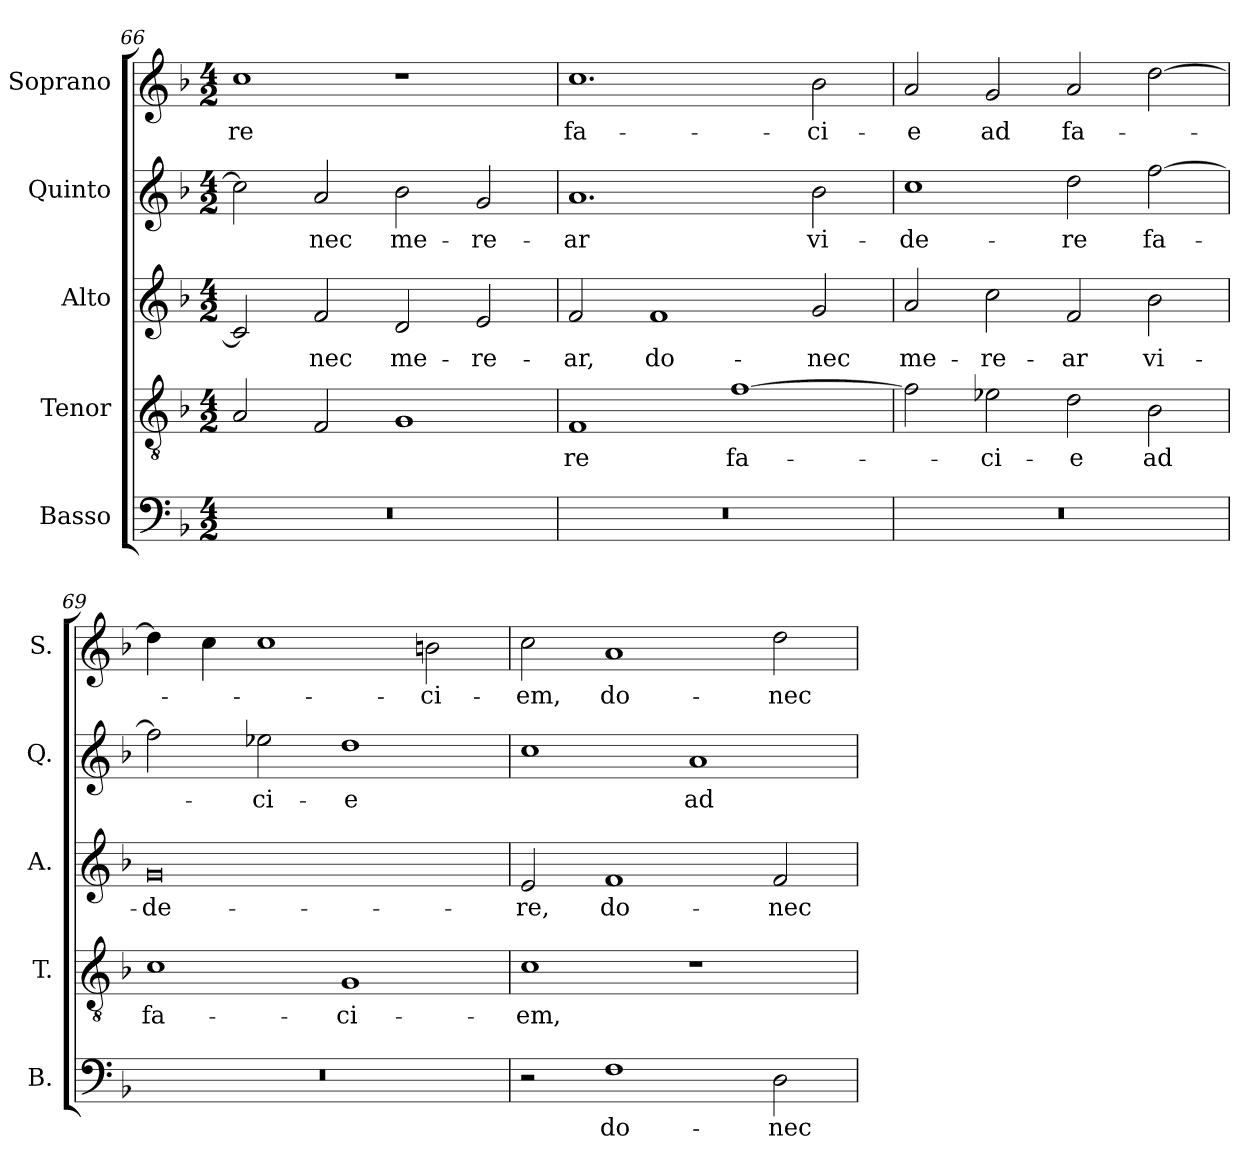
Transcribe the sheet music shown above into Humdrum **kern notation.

**kern	**text	**kern	**text	**kern	**text	**kern	**text	**kern	**text
*part5	*part5	*part4	*part4	*part3	*part3	*part2	*part2	*part1	*part1
*staff5	*staff5	*staff4	*staff4	*staff3	*staff3	*staff2	*staff2	*staff1	*staff1
*I"Basso	*	*I"Tenor	*	*I"Alto	*	*I"Quinto	*	*I"Soprano	*
*I'B.	*	*I'T.	*	*I'A.	*	*I'Q.	*	*I'S.	*
*clefF4	*	*clefGv2	*	*clefG2	*	*clefG2	*	*clefG2	*
*	*	*ITrd7c12	*	*	*	*	*	*	*
*k[b-]	*	*k[b-]	*	*k[b-]	*	*k[b-]	*	*k[b-]	*
*F:	*	*F:	*	*F:	*	*F:	*	*F:	*
*M4/2	*	*M4/2	*	*M4/2	*	*M4/2	*	*M4/2	*
=66	=66	=66	=66	=66	=66	=66	=66	=66	=66
!LO:N:vis=1	!	!	!	!	!	!	!	!	!
!	!	!	!	!	!	!	!	!	!LO:LY:b:color=#000000
0r	.	2AAi/	.	2ci/]	.	2cci\]	.	1cci	-re
!	!	!	!	!	!LO:LY:b:color=#000000	!	!	!	!
!	!	!	!	!	!	!	!LO:LY:b:color=#000000	!	!
.	.	2FFi/	.	2fi/	-nec	2ai/	-nec	.	.
!	!	!	!	!	!LO:LY:b:color=#000000	!	!	!	!
!	!	!	!	!	!	!	!LO:LY:b:color=#000000	!	!
.	.	1GGi	.	2di/	me-	2b-i\	me-	1r	.
!	!	!	!	!	!LO:LY:b:color=#000000	!	!	!	!
!	!	!	!	!	!	!	!LO:LY:b:color=#000000	!	!
.	.	.	.	2ei/	-re-	2gi/	-re-	.	.
=67	=67	=67	=67	=67	=67	=67	=67	=67	=67
!LO:N:vis=1	!	!	!	!	!	!	!	!	!
!	!	!	!LO:LY:b:color=#000000	!	!	!	!	!	!
!	!	!	!	!	!LO:LY:b:color=#000000	!	!	!	!
!	!	!	!	!	!	!	!LO:LY:b:color=#000000	!	!
!	!	!	!	!	!	!	!	!	!LO:LY:b:color=#000000
0r	.	1FFi	-re	2fi/	-ar,	1.ai	-ar	1.cci	fa-
!	!	!	!	!	!LO:LY:b:color=#000000	!	!	!	!
.	.	.	.	1fi	do-	.	.	.	.
!	!	!	!LO:LY:b:color=#000000	!	!	!	!	!	!
.	.	[1Fi	fa-	.	.	.	.	.	.
!	!	!	!	!	!LO:LY:b:color=#000000	!	!	!	!
!	!	!	!	!	!	!	!LO:LY:b:color=#000000	!	!
!	!	!	!	!	!	!	!	!	!LO:LY:b:color=#000000
.	.	.	.	2gi/	-nec	2b-i\	vi-	2b-i\	-ci-
=68	=68	=68	=68	=68	=68	=68	=68	=68	=68
!LO:N:vis=1	!	!	!	!	!	!	!	!	!
!	!	!	!	!	!LO:LY:b:color=#000000	!	!	!	!
!	!	!	!	!	!	!	!LO:LY:b:color=#000000	!	!
!	!	!	!	!	!	!	!	!	!LO:LY:b:color=#000000
0r	.	2Fi\]	.	2ai/	me-	1cci	-de-	2ai/	-e
!	!	!	!LO:LY:b:color=#000000	!	!	!	!	!	!
!	!	!	!	!	!LO:LY:b:color=#000000	!	!	!	!
!	!	!	!	!	!	!	!	!	!LO:LY:b:color=#000000
.	.	2E-Xi\	-ci-	2cci\	-re-	.	.	2gi/	ad
!	!	!	!LO:LY:b:color=#000000	!	!	!	!	!	!
!	!	!	!	!	!LO:LY:b:color=#000000	!	!	!	!
!	!	!	!	!	!	!	!LO:LY:b:color=#000000	!	!
!	!	!	!	!	!	!	!	!	!LO:LY:b:color=#000000
.	.	2Di\	-e	2fi/	-ar	2ddi\	-re	2ai/	fa-
!	!	!	!LO:LY:b:color=#000000	!	!	!	!	!	!
!	!	!	!	!	!LO:LY:b:color=#000000	!	!	!	!
!	!	!	!	!	!	!	!LO:LY:b:color=#000000	!	!
.	.	2BB-i\	ad	2b-i\	vi-	[2ffi\	fa-	[2ddi\	.
!!LO:PB:g=z
=69	=69	=69	=69	=69	=69	=69	=69	=69	=69
!LO:N:vis=1	!	!	!	!	!	!	!	!	!
!	!	!	!LO:LY:b:color=#000000	!	!	!	!	!	!
!	!	!	!	!	!LO:LY:b:color=#000000	!	!	!	!
0r	.	1Ci	fa-	0gi	-de-	2ffi\]	.	4ddi\]	.
.	.	.	.	.	.	.	.	4cci\	.
!	!	!	!	!	!	!	!LO:LY:b:color=#000000	!	!
.	.	.	.	.	.	2ee-Xi\	-ci-	1cci	.
!	!	!	!LO:LY:b:color=#000000	!	!	!	!	!	!
!	!	!	!	!	!	!	!LO:LY:b:color=#000000	!	!
.	.	1GGi	-ci-	.	.	1ddi	-e	.	.
!	!	!	!	!	!	!	!	!	!LO:LY:b:color=#000000
.	.	.	.	.	.	.	.	2bni\	-ci-
=70	=70	=70	=70	=70	=70	=70	=70	=70	=70
!	!	!	!LO:LY:b:color=#000000	!	!	!	!	!	!
!	!	!	!	!	!LO:LY:b:color=#000000	!	!	!	!
!	!	!	!	!	!	!	!	!	!LO:LY:b:color=#000000
2r	.	1Ci	-em,	2ei/	-re,	1cci	.	2cci\	-em,
!	!LO:LY:b:color=#000000	!	!	!	!	!	!	!	!
!	!	!	!	!	!LO:LY:b:color=#000000	!	!	!	!
!	!	!	!	!	!	!	!	!	!LO:LY:b:color=#000000
1Fi	do-	.	.	1fi	do-	.	.	1ai	do-
!	!	!	!	!	!	!	!LO:LY:b:color=#000000	!	!
.	.	1r	.	.	.	1ai	ad	.	.
!	!LO:LY:b:color=#000000	!	!	!	!	!	!	!	!
!	!	!	!	!	!LO:LY:b:color=#000000	!	!	!	!
!	!	!	!	!	!	!	!	!	!LO:LY:b:color=#000000
2Di\	-nec	.	.	2fi/	-nec	.	.	2ddi\	-nec
=	=	=	=	=	=	=	=	=	=
*-	*-	*-	*-	*-	*-	*-	*-	*-	*-
